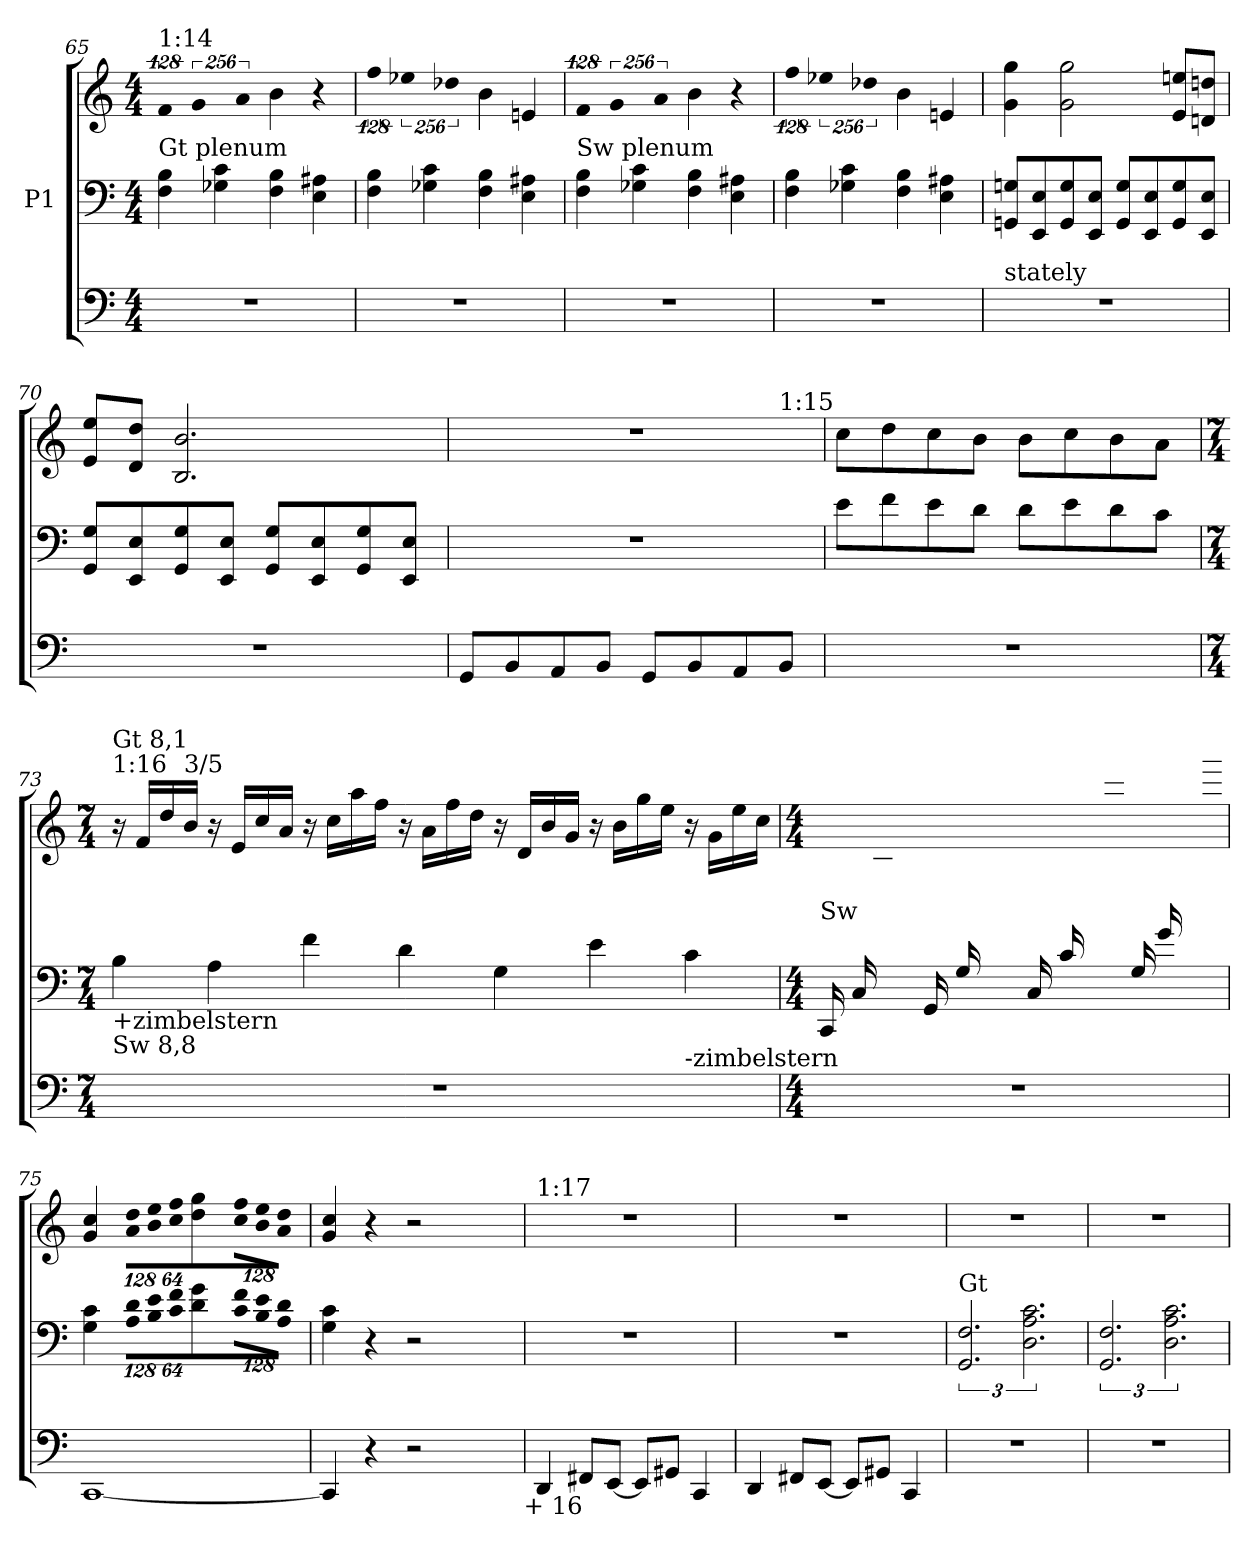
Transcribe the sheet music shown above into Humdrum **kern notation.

**kern	**kern	**kern
*part2	*part1	*part1
*staff3	*staff2	*staff1
*	*I"P1	*
!!LO:PB:g=z
*clefF4	*clefF4	*clefG2
*k[]	*k[]	*k[]
*C:	*C:	*C:
*M4/4	*M4/4	*M4/4
=65	=65	=65
!	!	!LO:TX:a:t=1&colon;14
!	!LO:TX:a:t=Gt plenum	!
!	!	!LO:N:vis=4
1r	4Fi\ 4Bi	512%85fi/
!	!	!LO:N:vis=4
.	.	1024%171gi/
.	4G-Xi\ 4ci	.
!	!	!LO:N:vis=4
.	.	1024%171ai/
.	4Fi\ 4Bi	4bi\
.	4Ei\ 4A#Xi	4r
=66	=66	=66
!	!	!LO:N:vis=4
1r	4Fi\ 4Bi	512%85ffi\
!	!	!LO:N:vis=4
.	.	1024%171ee-Xi\
.	4G-Xi\ 4ci	.
!	!	!LO:N:vis=4
.	.	1024%171dd-Xi\
.	4Fi\ 4Bi	4bi\
.	4Ei\ 4A#Xi	4eni/
=67	=67	=67
!	!LO:TX:a:t=Sw plenum	!
!	!	!LO:N:vis=4
1r	4Fi\ 4Bi	512%85fi/
!	!	!LO:N:vis=4
.	.	1024%171gi/
.	4G-Xi\ 4ci	.
!	!	!LO:N:vis=4
.	.	1024%171ai/
.	4Fi\ 4Bi	4bi\
.	4Ei\ 4A#Xi	4r
=68	=68	=68
!	!	!LO:N:vis=4
1r	4Fi\ 4Bi	512%85ffi\
!	!	!LO:N:vis=4
.	.	1024%171ee-Xi\
.	4G-Xi\ 4ci	.
!	!	!LO:N:vis=4
.	.	1024%171dd-Xi\
.	4Fi\ 4Bi	4bi\
.	4Ei\ 4A#Xi	4eni/
=69	=69	=69
!LO:TX:a:t=stately	!	!
1r	8GGni/ 8GniL	4gi\ 4ggi
.	8EEi/ 8Ei	.
.	8GGi/ 8Gi	2gi\ 2ggi
.	8EEi/ 8EiJ	.
.	8GGi/ 8GiL	.
.	8EEi/ 8Ei	.
.	8GGi/ 8Gi	8ei/ 8eeniL
.	8EEi/ 8EiJ	8dni/ 8ddniJ
=70	=70	=70
1r	8GGi/ 8GiL	8ei/ 8eeiL
.	8EEi/ 8Ei	8di/ 8ddiJ
.	8GGi/ 8Gi	2.Bi/ 2.bi
.	8EEi/ 8EiJ	.
.	8GGi/ 8GiL	.
.	8EEi/ 8Ei	.
.	8GGi/ 8Gi	.
.	8EEi/ 8EiJ	.
=71	=71	=71
*	*	*^
8GGi/L	1r	1r	2..ryy
8BBi/	.	.	.
8AAi/	.	.	.
8BBi/J	.	.	.
8GGi/L	.	.	.
8BBi/	.	.	.
8AAi/	.	.	.
!	!	!	!LO:TX:a:t=1&colon;15
8BBi/J	.	.	8ryy
*	*	*v	*v
=72	=72	=72
1r	8ei\L	8cci\L
.	8fi\	8ddi\
.	8ei\	8cci\
.	8di\J	8bi\J
.	8di\L	8bi\L
.	8ei\	8cci\
.	8di\	8bi\
.	8ci\J	8ai\J
=73	=73	=73
*M7/4	*M7/4	*M7/4
!	!	!LO:TX:a:t=1&colon;16
!	!	!LO:TX:a:t=Gt 8,1
!	!LO:TX:b:t=+zimbelstern	!
!	!LO:TX:b:t=Sw 8,8	!
!LO:N:vis=1	!	!
*^	*	*
1..r	1.ryy	4Bi\	16r
.	.	.	16fi/LL
.	.	.	16ddi/
!	!	!	!LO:TX:a:t=3/5
.	.	.	16bi/JJ
.	.	4Ai\	16r
.	.	.	16ei/LL
.	.	.	16cci/
.	.	.	16ai/JJ
.	.	4fi\	16r
.	.	.	16cci\LL
.	.	.	16aai\
.	.	.	16ffi\JJ
.	.	4di\	16r
.	.	.	16ai\LL
.	.	.	16ffi\
.	.	.	16ddi\JJ
.	.	4Gi\	16r
.	.	.	16di/LL
.	.	.	16bi/
.	.	.	16gi/JJ
.	.	4ei\	16r
.	.	.	16bi\LL
.	.	.	16ggi\
.	.	.	16eei\JJ
!	!LO:TX:a:t=-zimbelstern	!	!
.	4ryy	4ci\	16r
.	.	.	16gi\LL
.	.	.	16eei\
.	.	.	16cci\JJ
*v	*v	*	*
!!LO:LB:g=z
=74	=74	=74
*M4/4	*M4/4	*M4/4
*^	*^	*
!	!	!	!	!LO:TX:b:t=Sw
*v	*v	*	*	*
1r	16CCi/LL	1ryy	8ryy
.	16Ci/	.	.
.	8ryy	.	16ci\
.	.	.	16cci\JJ
.	16GGi/LL	.	8ryy
.	16Gi/	.	.
.	8ryy	.	16gi\
.	.	.	16ggi\JJ
.	16Ci/LL	.	8ryy
.	16ci/	.	.
.	8ryy	.	16cci\
.	.	.	16ccci\JJ
.	16Gi/LL	.	8ryy
.	16gi/	.	.
.	8ryy	.	16ggi\
.	.	.	16gggi\JJ
*	*v	*v	*
=75	=75	=75
[<1CCi	4Gi\ 4ci	4gi/ 4cci
*	*Xbrackettup	*
!	!LO:N:vis=8	!
*	*	*Xbrackettup
!	!	!LO:N:vis=8
.	1024%85Ai\ 1024%85diL	1024%85ai\ 1024%85ddiL
!	!LO:N:vis=8	!LO:N:vis=8
.	1024%85Bi\ 1024%85ei	1024%85bi\ 1024%85eei
!	!LO:N:vis=8	!LO:N:vis=8
.	512%43ci\ 512%43fiJ	512%43cci\ 512%43ffiJ
.	4di\ 4gi	4ddi\ 4ggi
!	!LO:N:vis=8	!LO:N:vis=8
.	1024%85ci\ 1024%85fiL	1024%85cci\ 1024%85ffiL
!	!LO:N:vis=8	!LO:N:vis=8
.	1024%85Bi\ 1024%85ei	1024%85bi\ 1024%85eei
!	!LO:N:vis=8	!LO:N:vis=8
.	512%43Ai\ 512%43diJ	512%43ai\ 512%43ddiJ
=76	=76	=76
*^	*	*
4CCi/]	2ryy	4Gi\ 4ci	4gi/ 4cci
4r	.	4r	4r
2r	4ryy	2r	2r
.	8ryy	.	.
.	16ryy	.	.
.	32ryy	.	.
.	64ryy	.	.
.	128...ryy	.	.
!	!LO:TX:b:t=+ 16	!	!
.	1024ryy	.	.
=77	=77	=77	=77
!	!	!	!LO:TX:a:t=1&colon;17
*v	*v	*	*
4DDi/	1r	1r
8FF#Xi/L	.	.
[<8EEi/J	.	.
8EEi/L]	.	.
8GG#Xi/J	.	.
4CCi/	.	.
=78	=78	=78
4DDi/	1r	1r
8FF#Xi/L	.	.
[<8EEi/J	.	.
8EEi/L]	.	.
8GG#Xi/J	.	.
4CCi/	.	.
=79	=79	=79
*	*brackettup	*
!	!LO:TX:a:t=Gt	!
1r	3.GGi 3.Fi	1r
.	3.Di 3.Ai 3.ci	.
=80	=80	=80
1r	3.GGi 3.Fi	1r
.	3.Di 3.Ai 3.ci	.
=	=	=
*-	*-	*-
